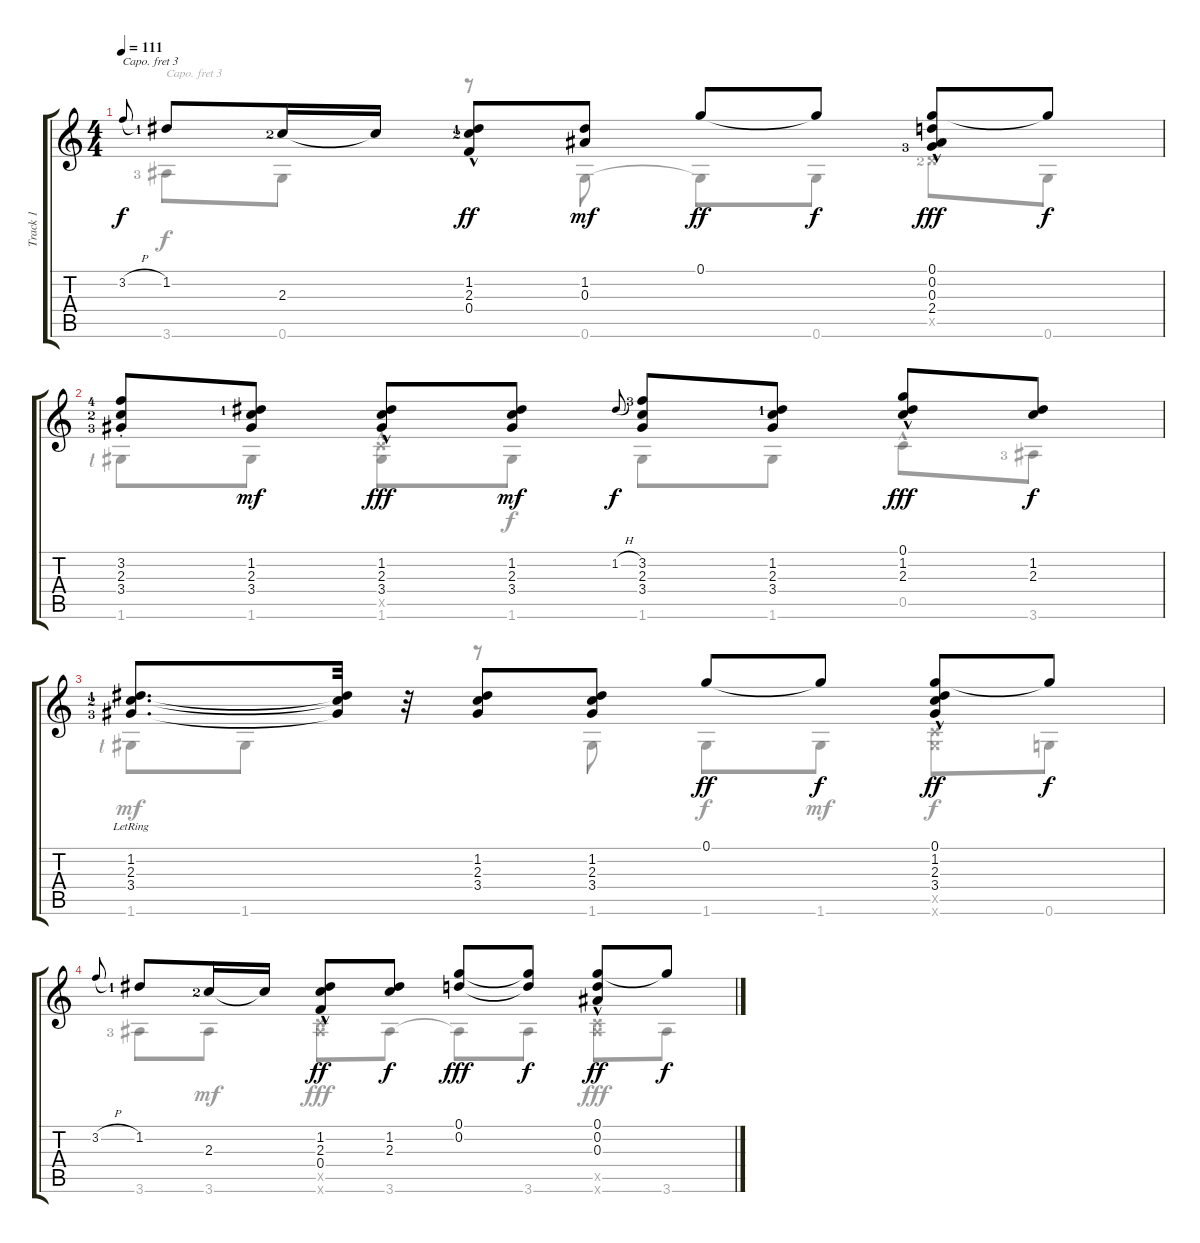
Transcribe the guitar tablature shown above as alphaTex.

\track ("Track 1" "Track 1") {solo instrument acousticguitarsteel}
\staff {score tabs}
\capo 3
\tuning (E4 B3 G3 D3 A2 E2) {hide}
\voice
\ts (4 4)
\tempo 111
\clef g2
\ks c
3.2{h}.8{gr onbeat dy f} 1.2{lf 2}.8 2.3{lf 3}.16 2.3{t}.16 (1.2{hac lf 2} 2.3{hac lf 3} 0.4{hac}).8{dy ff} (1.2 0.3).8{dy mf} 0.1.8{dy ff} 0.1{t}.8{dy f} (0.1{hac} 0.2{hac} 0.3{hac} 2.4{lf 4}).8{dy fff} 0.1{t}.8{dy f} |
(3.2{st lf 5} 2.3{lf 3} 3.4{lf 4}).8 (1.2{lf 2} 2.3 3.4).8{dy mf} (1.2{hac} 2.3 3.4{hac}).8{dy fff} (1.2 2.3 3.4).8{dy mf} 1.2{h}.8{gr onbeat dy f} (3.2{lf 4} 2.3 3.4).8 (1.2{lf 2} 2.3 3.4).8 (0.1{hac} 1.2{hac} 2.3{hac}).8{dy fff} (1.2 2.3).8{dy f} |
(1.2{lr lf 2} 2.3{lr lf 3} 3.4{lr lf 4}).8{d} (1.2{t} 2.3{t} 3.4{t}).32 r.32 (1.2 2.3 3.4).8 (1.2 2.3 3.4).8 0.1.8{dy ff} 0.1{t}.8{dy f} (0.1{hac} 1.2{hac} 2.3{hac} 3.4).8{dy ff} 0.1{t}.8{dy f} |
3.2{h}.8{gr onbeat} 1.2{lf 2}.8 2.3{lf 3}.16 2.3{t}.16 (1.2{hac} 2.3{hac} 0.4{hac}).8{dy ff} (1.2 2.3).8{dy f} (0.1 0.2).8{dy fff} (0.1{t} 0.2{t}).8{dy f} (0.1{hac} 0.2{hac} 0.3{hac}).8{dy ff} 0.1{t}.8{dy f}
\voice
\clef g2
\ottava regular
\simile none
\ks c
3.6{lf 4}.8{dy f} 0.6.8 r.8 0.6.8 0.6{t}.8 0.6.8 2.5{x lf 3}.8 0.6.8 |
1.6{lf 1}.8 1.6.8 (0.5{x} 1.6{hac}).8{dy fff} 1.6.8{dy f} 1.6.8 1.6.8 0.5{hac}.8{dy fff} 3.6{lf 4}.8{dy f} |
1.6{lf 1}.8{dy mf} 1.6.8 r.8 1.6.8 1.6.8{dy f} 1.6.8{dy mf} (0.5{x} 1.6{x}).8{dy f} 0.6.8 |
3.6{lf 4}.8 3.6.8{dy mf} (0.5{x} 3.6{x}).8{dy fff} 3.6.8{dy f} 3.6{t}.8 3.6.8 (0.5{x} 3.6{x}).8{dy fff} 3.6.8{dy f}
